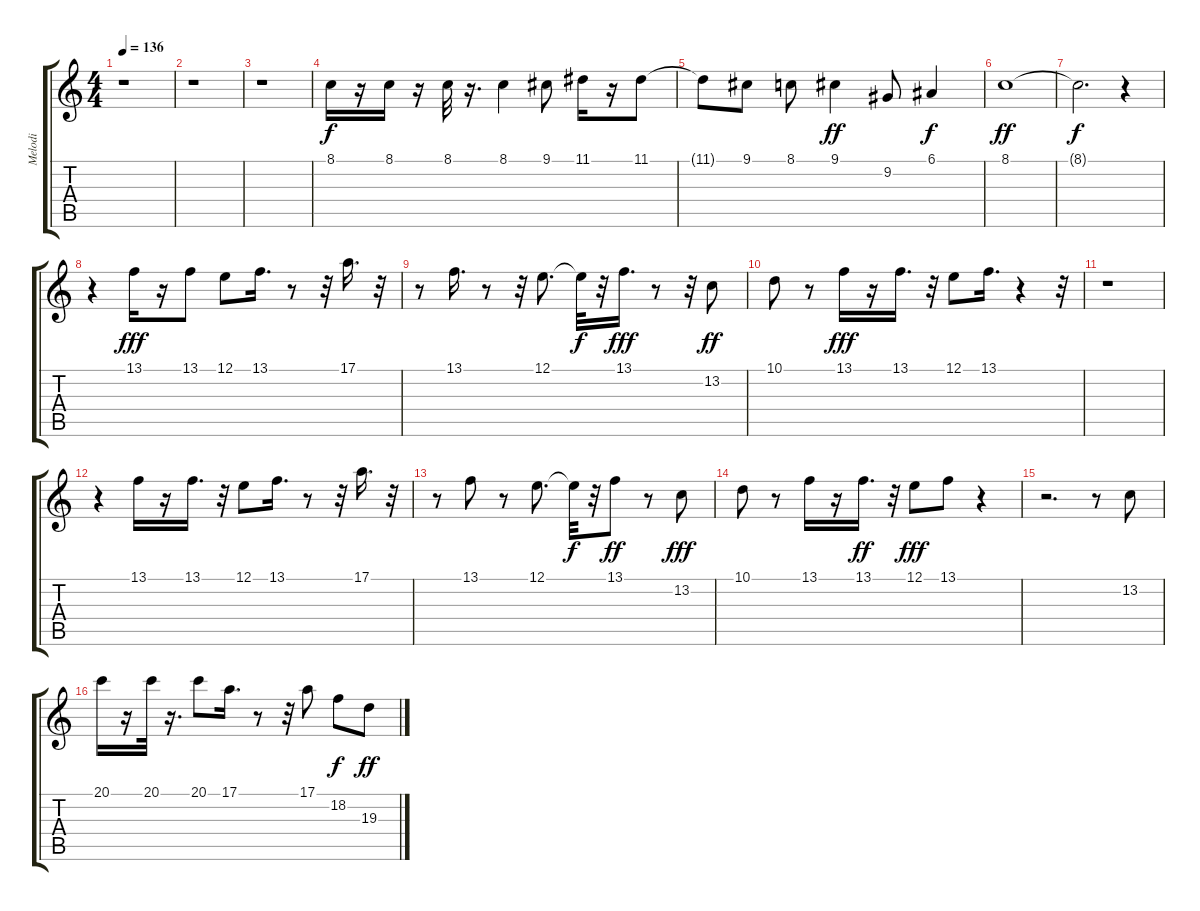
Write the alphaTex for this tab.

\track ("Melodi" "Melodi") {instrument oboe}
\staff {score tabs}
\tuning (E4 B3 G3 D3 A2 E2) {hide}
\ts (4 4)
\tempo 136
\clef g2
\ks c
r.1{dy f} |
r.1 |
r.1 |
8.1.16 r.16 8.1.16 r.16 8.1.32 r.16{d} 8.1.4 9.1.8 11.1.16 r.16 11.1.8 |
11.1{t}.8 9.1.8 8.1.8 9.1.4{dy ff} 9.2.8 6.1.4{dy f} |
8.1.1{dy ff} |
8.1{t}.2{d dy f} r.4 |
r.4 13.1.16{dy fff} r.16 13.1.8 12.1.8 13.1.16{d} r.8 r.32 17.1.16{d} r.32 |
r.8 13.1.16{d} r.8 r.32 12.1.8{d} 12.1{t}.32{dy f} r.32 13.1.16{d dy fff} r.8 r.32 13.2.8{dy ff} |
10.1.8 r.8 13.1.16{dy fff} r.16 13.1.16{d} r.32 12.1.8 13.1.16{d} r.4 r.32 |
r.1 |
r.4 13.1.16 r.16 13.1.16{d} r.32 12.1.8 13.1.16{d} r.8 r.32 17.1.16{d} r.32 |
r.8 13.1.8 r.8 12.1.8{d} 12.1{t}.32{dy f} r.32 13.1.8{dy ff} r.8 13.2.8{dy fff} |
10.1.8 r.8 13.1.16 r.16 13.1.16{d dy ff} r.32 12.1.8{dy fff} 13.1.8 r.4 |
r.2{d} r.8 13.2.8{volume 16} |
20.1.16 r.16 20.1.32 r.16{d} 20.1.8 17.1.16{d} r.8 r.32 17.1.8{volume 15} 18.2.8{dy f} 19.3.8{dy ff volume 14}
